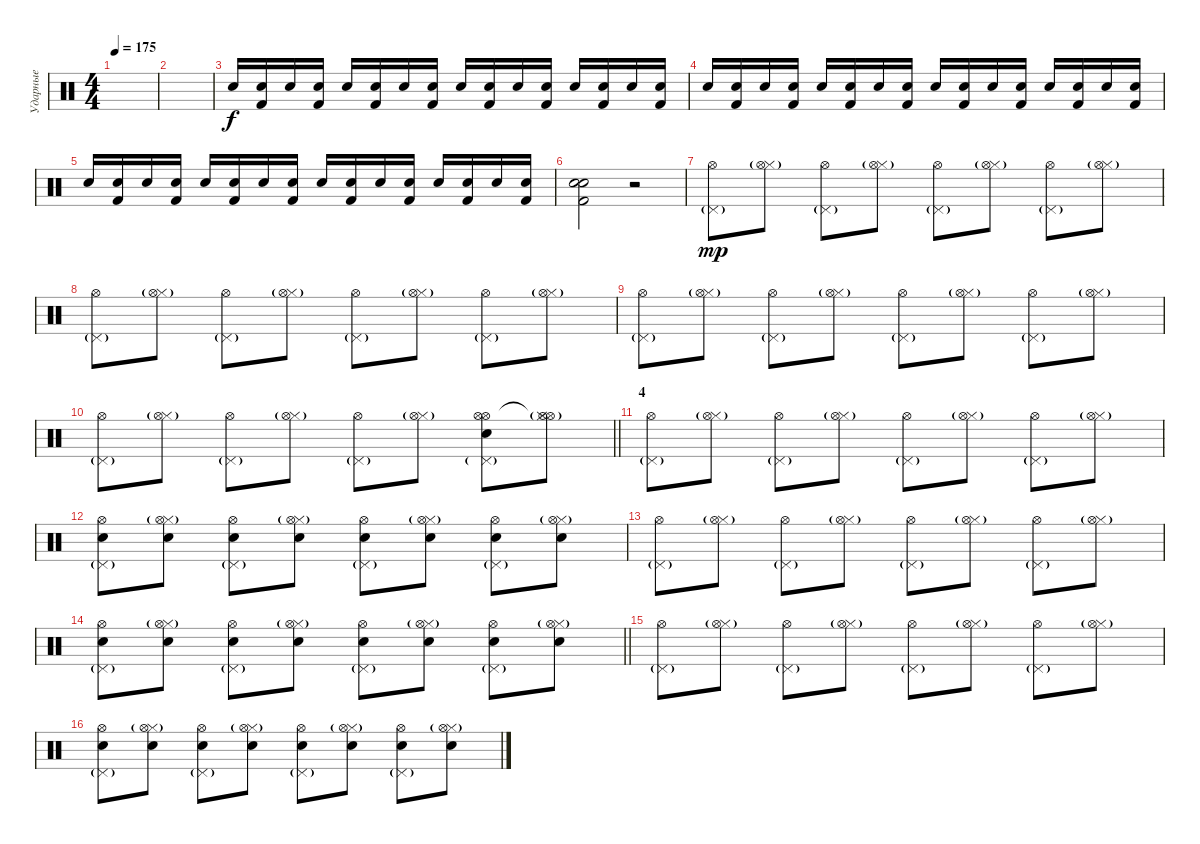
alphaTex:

\track ("Ударные" "Ударные") {instrument percussion}
\staff {score}
\articulation defaults
\ts (4 4)
\tempo 175
\clef neutral
\ks c
|
|
"Electric Snare (hit)".16 ("Electric Snare (hit)" "Kick (hit) 2").16 "Electric Snare (hit)".16 ("Electric Snare (hit)" "Kick (hit) 2").16 "Electric Snare (hit)".16 ("Electric Snare (hit)" "Kick (hit) 2").16 "Electric Snare (hit)".16 ("Electric Snare (hit)" "Kick (hit) 2").16 "Electric Snare (hit)".16 ("Electric Snare (hit)" "Kick (hit) 2").16 "Electric Snare (hit)".16 ("Electric Snare (hit)" "Kick (hit) 2").16 "Electric Snare (hit)".16 ("Electric Snare (hit)" "Kick (hit) 2").16 "Electric Snare (hit)".16 ("Electric Snare (hit)" "Kick (hit) 2").16 |
"Electric Snare (hit)".16 ("Electric Snare (hit)" "Kick (hit) 2").16 "Electric Snare (hit)".16 ("Electric Snare (hit)" "Kick (hit) 2").16 "Electric Snare (hit)".16 ("Electric Snare (hit)" "Kick (hit) 2").16 "Electric Snare (hit)".16 ("Electric Snare (hit)" "Kick (hit) 2").16 "Electric Snare (hit)".16 ("Electric Snare (hit)" "Kick (hit) 2").16 "Electric Snare (hit)".16 ("Electric Snare (hit)" "Kick (hit) 2").16 "Electric Snare (hit)".16 ("Electric Snare (hit)" "Kick (hit) 2").16 "Electric Snare (hit)".16 ("Electric Snare (hit)" "Kick (hit) 2").16 |
"Electric Snare (hit)".16 ("Electric Snare (hit)" "Kick (hit) 2").16 "Electric Snare (hit)".16 ("Electric Snare (hit)" "Kick (hit) 2").16 "Electric Snare (hit)".16 ("Electric Snare (hit)" "Kick (hit) 2").16 "Electric Snare (hit)".16 ("Electric Snare (hit)" "Kick (hit) 2").16 "Electric Snare (hit)".16 ("Electric Snare (hit)" "Kick (hit) 2").16 "Electric Snare (hit)".16 ("Electric Snare (hit)" "Kick (hit) 2").16 "Electric Snare (hit)".16 ("Electric Snare (hit)" "Kick (hit) 2").16 "Electric Snare (hit)".16 ("Electric Snare (hit)" "Kick (hit) 2").16 |
("Electric Snare (hit)" "Snare (hit) 2" "Kick (hit) 2").2 r.2 |
("Pedal Hi-Hat (hit)"{g} "Hi-Hat (open)").8{dy mp} ("Hi-Hat (closed)"{g} "Hi-Hat (open)"{g}).8 ("Pedal Hi-Hat (hit)"{g} "Hi-Hat (open)").8 ("Hi-Hat (closed)"{g} "Hi-Hat (open)"{g}).8 ("Pedal Hi-Hat (hit)"{g} "Hi-Hat (open)").8 ("Hi-Hat (closed)"{g} "Hi-Hat (open)"{g}).8 ("Pedal Hi-Hat (hit)"{g} "Hi-Hat (open)").8 ("Hi-Hat (closed)"{g} "Hi-Hat (open)"{g}).8 |
("Pedal Hi-Hat (hit)"{g} "Hi-Hat (open)").8 ("Hi-Hat (closed)"{g} "Hi-Hat (open)"{g}).8 ("Pedal Hi-Hat (hit)"{g} "Hi-Hat (open)").8 ("Hi-Hat (closed)"{g} "Hi-Hat (open)"{g}).8 ("Pedal Hi-Hat (hit)"{g} "Hi-Hat (open)").8 ("Hi-Hat (closed)"{g} "Hi-Hat (open)"{g}).8 ("Pedal Hi-Hat (hit)"{g} "Hi-Hat (open)").8 ("Hi-Hat (closed)"{g} "Hi-Hat (open)"{g}).8 |
("Pedal Hi-Hat (hit)"{g} "Hi-Hat (open)").8 ("Hi-Hat (closed)"{g} "Hi-Hat (open)"{g}).8 ("Pedal Hi-Hat (hit)"{g} "Hi-Hat (open)").8 ("Hi-Hat (closed)"{g} "Hi-Hat (open)"{g}).8 ("Pedal Hi-Hat (hit)"{g} "Hi-Hat (open)").8 ("Hi-Hat (closed)"{g} "Hi-Hat (open)"{g}).8 ("Pedal Hi-Hat (hit)"{g} "Hi-Hat (open)").8 ("Hi-Hat (closed)"{g} "Hi-Hat (open)"{g}).8 |
\barLineRight lightlight
("Pedal Hi-Hat (hit)"{g} "Hi-Hat (open)").8 ("Hi-Hat (closed)"{g} "Hi-Hat (open)"{g}).8 ("Pedal Hi-Hat (hit)"{g} "Hi-Hat (open)").8 ("Hi-Hat (closed)"{g} "Hi-Hat (open)"{g}).8 ("Pedal Hi-Hat (hit)"{g} "Hi-Hat (open)").8 ("Hi-Hat (closed)"{g} "Hi-Hat (open)"{g}).8 ("Hi-Hat (open)" "Pedal Hi-Hat (hit)"{g} "Hi-Hat (open)" "Snare (hit) 2").8 ("Hi-Hat (open)"{t} "Hi-Hat (closed)"{g} "Hi-Hat (open)"{g}).8 |
\section ("" "4")
("Pedal Hi-Hat (hit)"{g} "Hi-Hat (open)").8 ("Hi-Hat (closed)"{g} "Hi-Hat (open)"{g}).8 ("Pedal Hi-Hat (hit)"{g} "Hi-Hat (open)").8 ("Hi-Hat (closed)"{g} "Hi-Hat (open)"{g}).8 ("Pedal Hi-Hat (hit)"{g} "Hi-Hat (open)").8 ("Hi-Hat (closed)"{g} "Hi-Hat (open)"{g}).8 ("Pedal Hi-Hat (hit)"{g} "Hi-Hat (open)").8 ("Hi-Hat (closed)"{g} "Hi-Hat (open)"{g}).8 |
("Pedal Hi-Hat (hit)"{g} "Hi-Hat (open)" "Electric Snare (hit)").8 ("Hi-Hat (closed)"{g} "Hi-Hat (open)"{g} "Electric Snare (hit)").8 ("Pedal Hi-Hat (hit)"{g} "Hi-Hat (open)" "Electric Snare (hit)").8 ("Hi-Hat (closed)"{g} "Hi-Hat (open)"{g} "Electric Snare (hit)").8 ("Pedal Hi-Hat (hit)"{g} "Hi-Hat (open)" "Electric Snare (hit)").8 ("Hi-Hat (closed)"{g} "Hi-Hat (open)"{g} "Electric Snare (hit)").8 ("Pedal Hi-Hat (hit)"{g} "Hi-Hat (open)" "Electric Snare (hit)").8 ("Hi-Hat (closed)"{g} "Hi-Hat (open)"{g} "Electric Snare (hit)").8 |
("Pedal Hi-Hat (hit)"{g} "Hi-Hat (open)").8 ("Hi-Hat (closed)"{g} "Hi-Hat (open)"{g}).8 ("Pedal Hi-Hat (hit)"{g} "Hi-Hat (open)").8 ("Hi-Hat (closed)"{g} "Hi-Hat (open)"{g}).8 ("Pedal Hi-Hat (hit)"{g} "Hi-Hat (open)").8 ("Hi-Hat (closed)"{g} "Hi-Hat (open)"{g}).8 ("Pedal Hi-Hat (hit)"{g} "Hi-Hat (open)").8 ("Hi-Hat (closed)"{g} "Hi-Hat (open)"{g}).8 |
\barLineRight lightlight
("Pedal Hi-Hat (hit)"{g} "Hi-Hat (open)" "Electric Snare (hit)").8 ("Hi-Hat (closed)"{g} "Hi-Hat (open)"{g} "Electric Snare (hit)").8 ("Pedal Hi-Hat (hit)"{g} "Hi-Hat (open)" "Electric Snare (hit)").8 ("Hi-Hat (closed)"{g} "Hi-Hat (open)"{g} "Electric Snare (hit)").8 ("Pedal Hi-Hat (hit)"{g} "Hi-Hat (open)" "Electric Snare (hit)").8 ("Hi-Hat (closed)"{g} "Hi-Hat (open)"{g} "Electric Snare (hit)").8 ("Pedal Hi-Hat (hit)"{g} "Hi-Hat (open)" "Electric Snare (hit)").8 ("Hi-Hat (closed)"{g} "Hi-Hat (open)"{g} "Electric Snare (hit)").8 |
("Pedal Hi-Hat (hit)"{g} "Hi-Hat (open)").8 ("Hi-Hat (closed)"{g} "Hi-Hat (open)"{g}).8 ("Pedal Hi-Hat (hit)"{g} "Hi-Hat (open)").8 ("Hi-Hat (closed)"{g} "Hi-Hat (open)"{g}).8 ("Pedal Hi-Hat (hit)"{g} "Hi-Hat (open)").8 ("Hi-Hat (closed)"{g} "Hi-Hat (open)"{g}).8 ("Pedal Hi-Hat (hit)"{g} "Hi-Hat (open)").8 ("Hi-Hat (closed)"{g} "Hi-Hat (open)"{g}).8 |
("Pedal Hi-Hat (hit)"{g} "Hi-Hat (open)" "Electric Snare (hit)").8 ("Hi-Hat (closed)"{g} "Hi-Hat (open)"{g} "Electric Snare (hit)").8 ("Pedal Hi-Hat (hit)"{g} "Hi-Hat (open)" "Electric Snare (hit)").8 ("Hi-Hat (closed)"{g} "Hi-Hat (open)"{g} "Electric Snare (hit)").8 ("Pedal Hi-Hat (hit)"{g} "Hi-Hat (open)" "Electric Snare (hit)").8 ("Hi-Hat (closed)"{g} "Hi-Hat (open)"{g} "Electric Snare (hit)").8 ("Pedal Hi-Hat (hit)"{g} "Hi-Hat (open)" "Electric Snare (hit)").8 ("Hi-Hat (closed)"{g} "Hi-Hat (open)"{g} "Electric Snare (hit)").8
